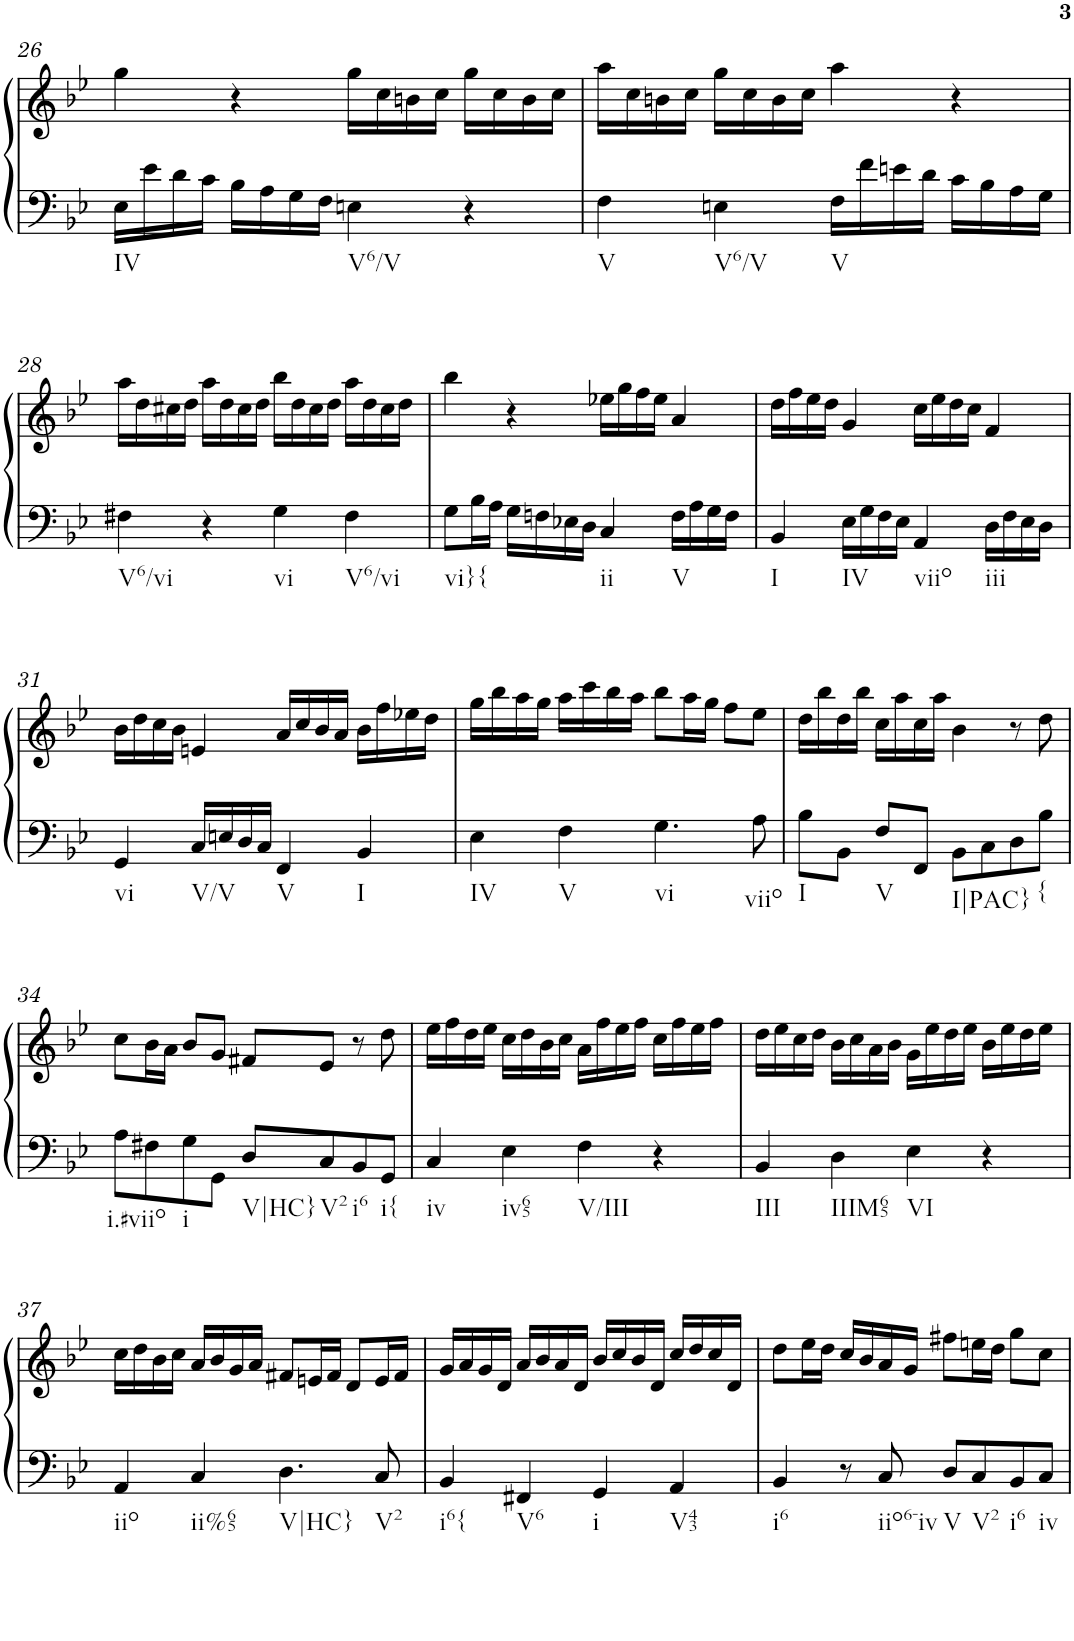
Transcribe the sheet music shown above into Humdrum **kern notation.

**kern	**kern
*part1	*part1
*staff2	*staff1
*I"Piano	*
*I'Pno	*
!!LO:PB:g=z
*clefF4	*clefG2
*k[b-e-]	*k[b-e-]
*g:	*g:
*M4/4	*M4/4
*met(c)	*met(c)
=26	=26
!LO:TX:b:t=IV	!
16E-\LL	4gg\
16e-\	.
16d\	.
16c\JJ	.
16B-\LL	4r
16A\	.
16G\	.
16F\JJ	.
!LO:TX:b:t=V6/V	!
4En\	16gg\LL
.	16cc\
.	16bn\
.	16cc\JJ
4r	16gg\LL
.	16cc\
.	16b\
.	16cc\JJ
=27	=27
!LO:TX:b:t=V	!
4F\	16aa\LL
.	16cc\
.	16bn\
.	16cc\JJ
!LO:TX:b:t=V6/V	!
4En\	16gg\LL
.	16cc\
.	16b\
.	16cc\JJ
!LO:TX:b:t=V	!
16F\LL	4aa\
16f\	.
16en\	.
16d\JJ	.
16c\LL	4r
16B-\	.
16A\	.
16G\JJ	.
!!LO:LB:g=z
=28	=28
!LO:TX:b:t=V6/vi	!
4F#X\	16aa\LL
.	16dd\
.	16cc#X\
.	16dd\JJ
4r	16aa\LL
.	16dd\
.	16cc#\
.	16dd\JJ
!LO:TX:b:t=vi	!
4G\	16bb-\LL
.	16dd\
.	16cc#\
.	16dd\JJ
!LO:TX:b:t=V6/vi	!
4F#\	16aa\LL
.	16dd\
.	16cc#\
.	16dd\JJ
=29	=29
!LO:TX:b:t=vi}{	!
8G\L	4bb-\
16B-\L	.
16A\JJ	.
16G\LL	4r
16Fn\	.
16E-X\	.
16D\JJ	.
!LO:TX:b:t=ii	!
4C/	16ee-X\LL
.	16gg\
.	16ff\
.	16ee-\JJ
!LO:TX:b:t=V	!
16F\LL	4a/
16A\	.
16G\	.
16F\JJ	.
=30	=30
!LO:TX:b:t=I	!
4BB-/	16dd\LL
.	16ff\
.	16ee-\
.	16dd\JJ
!LO:TX:b:t=IV	!
16E-\LL	4g/
16G\	.
16F\	.
16E-\JJ	.
!LO:TX:b:t=viio	!
4AA/	16cc\LL
.	16ee-\
.	16dd\
.	16cc\JJ
!LO:TX:b:t=iii	!
16D\LL	4f/
16F\	.
16E-\	.
16D\JJ	.
!!LO:LB:g=z
=31	=31
!LO:TX:b:t=vi	!
4GG/	16b-\LL
.	16dd\
.	16cc\
.	16b-\JJ
!LO:TX:b:t=V/V	!
16C/LL	4en/
16En/	.
16D/	.
16C/JJ	.
!LO:TX:b:t=V	!
4FF/	16a/LL
.	16cc/
.	16b-/
.	16a/JJ
!LO:TX:b:t=I	!
4BB-/	16b-\LL
.	16ff\
.	16ee-X\
.	16dd\JJ
=32	=32
!LO:TX:b:t=IV	!
4E-\	16gg\LL
.	16bb-\
.	16aa\
.	16gg\JJ
!LO:TX:b:t=V	!
4F\	16aa\LL
.	16ccc\
.	16bb-\
.	16aa\JJ
!LO:TX:b:t=vi	!
4.G\	8bb-\L
.	16aa\L
.	16gg\JJ
.	8ff\L
!LO:TX:b:t=viio	!
8A\	8ee-\J
=33	=33
!LO:TX:b:t=I	!
8B-\L	16dd\LL
.	16bb-\
8BB-\J	16dd\
.	16bb-\JJ
!LO:TX:b:t=V	!
8F/L	16cc\LL
.	16aa\
8FF/J	16cc\
.	16aa\JJ
!LO:TX:b:t=I|PAC}	!
8BB-\L	4b-\
8C\	.
8D\	8r
!LO:TX:b:t={	!
8B-\J	8dd\
!!LO:LB:g=z
=34	=34
!LO:TX:b:t=i.#viio	!
8A\L	8cc\L
8F#X\	16b-\L
.	16a\JJ
!LO:TX:b:t=i	!
8G\	8b-/L
8GG\J	8g/J
!LO:TX:b:t=V|HC}	!
8D/L	8f#X/L
!LO:TX:b:t=V2	!
8C/	8e-/J
!LO:TX:b:t=i6	!
8BB-/	8r
!LO:TX:b:t=i{	!
8GG/J	8dd\
=35	=35
!LO:TX:b:t=iv	!
4C/	16ee-\LL
.	16ff\
.	16dd\
.	16ee-\JJ
!LO:TX:b:t=iv65	!
4E-\	16cc\LL
.	16dd\
.	16b-\
.	16cc\JJ
!LO:TX:b:t=V/III	!
4F\	16a\LL
.	16ff\
.	16ee-\
.	16ff\JJ
4r	16cc\LL
.	16ff\
.	16ee-\
.	16ff\JJ
=36	=36
!LO:TX:b:t=III	!
4BB-/	16dd\LL
.	16ee-\
.	16cc\
.	16dd\JJ
!LO:TX:b:t=IIIM65	!
4D\	16b-\LL
.	16cc\
.	16a\
.	16b-\JJ
!LO:TX:b:t=VI	!
4E-\	16g\LL
.	16ee-\
.	16dd\
.	16ee-\JJ
4r	16b-\LL
.	16ee-\
.	16dd\
.	16ee-\JJ
!!LO:LB:g=z
=37	=37
!LO:TX:b:t=iio	!
4AA/	16cc\LL
.	16dd\
.	16b-\
.	16cc\JJ
!LO:TX:b:t=ii%65	!
4C/	16a/LL
.	16b-/
.	16g/
.	16a/JJ
!LO:TX:b:t=V|HC}	!
4.D\	8f#X/L
.	16en/L
.	16f#/JJ
.	8d/L
!LO:TX:b:t=V2	!
8C/	16e/L
.	16f#/JJ
=38	=38
!LO:TX:b:t=i6{	!
4BB-/	16g/LL
.	16a/
.	16g/
.	16d/JJ
!LO:TX:b:t=V6	!
4FF#X/	16a/LL
.	16b-/
.	16a/
.	16d/JJ
!LO:TX:b:t=i	!
4GG/	16b-/LL
.	16cc/
.	16b-/
.	16d/JJ
!LO:TX:b:t=V43	!
4AA/	16cc/LL
.	16dd/
.	16cc/
.	16d/JJ
=39	=39
!LO:TX:b:t=i6	!
4BB-/	8dd\L
.	16ee-\L
.	16dd\JJ
8r	16cc/LL
.	16b-/
!LO:TX:b:t=iio6-iv	!
8C/	16a/
.	16g/JJ
!LO:TX:b:t=V	!
8D/L	8ff#X\L
!LO:TX:b:t=V2	!
8C/	16een\L
.	16dd\JJ
!LO:TX:b:t=i6	!
8BB-/	8gg\L
!LO:TX:b:t=iv	!
8C/J	8cc\J
=	=
*-	*-
